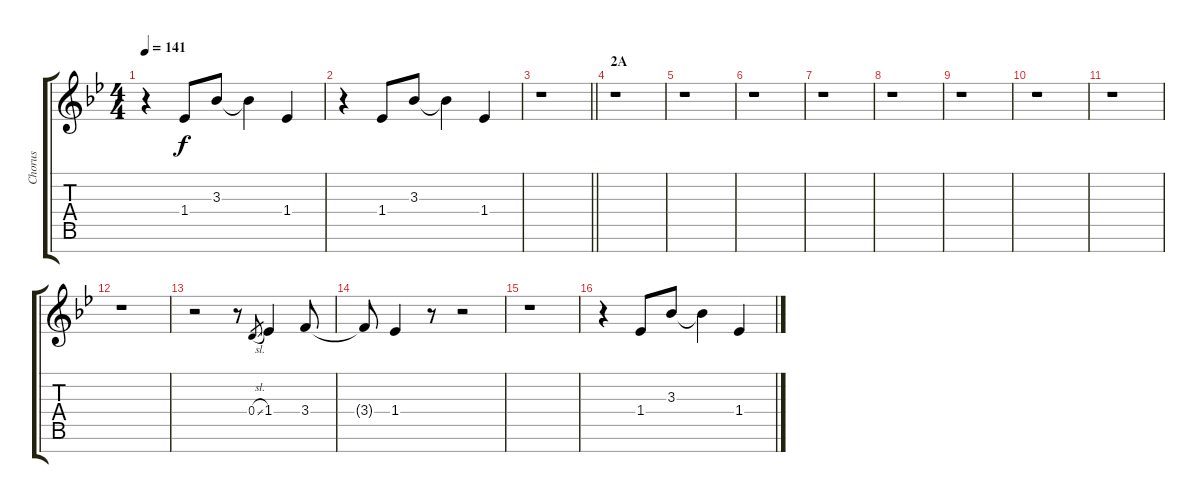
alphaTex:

\track ("Chorus" "Chorus") {instrument voiceoohs}
\staff {score tabs}
\tuning (E5 B4 G4 D4 A3 E3 B2) {hide}
\ts (4 4)
\tempo 141
\clef g2
\ks bb
r.4{dy f} 1.4.8 3.3.8 3.3{t}.4 1.4.4 |
r.4 1.4.8 3.3.8 3.3{t}.4 1.4.4 |
\barLineRight lightlight
r.1 |
\section ("" "2A")
r.1 |
r.1 |
r.1 |
r.1 |
r.1 |
r.1 |
r.1 |
r.1 |
r.1 |
r.2 r.8 0.4{sl}.8{gr} 1.4.4 3.4.8 |
3.4{t}.8 1.4.4 r.8 r.2 |
r.1 |
r.4 1.4.8 3.3.8 3.3{t}.4 1.4.4
